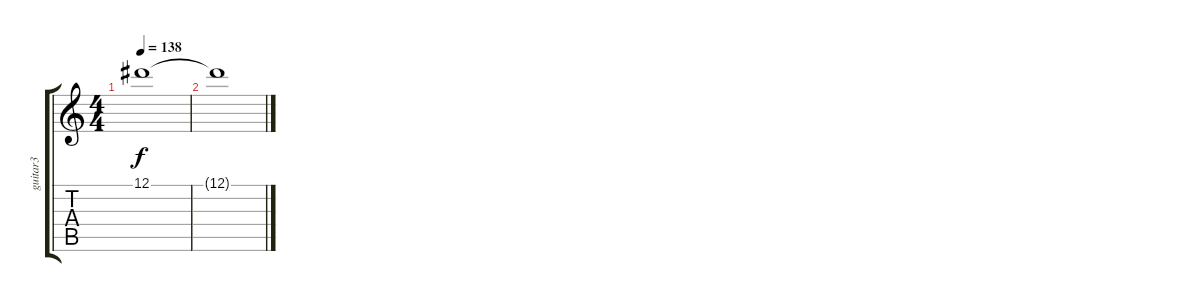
\track ("guitar3" "guitar3") {instrument electricguitarclean}
\staff {score tabs}
\tuning (Eb4 Bb3 Gb3 Db3 Ab2 Eb2) {hide}
\ts (4 4)
\tempo 138
\clef g2
\ks c
12.1{t}.1{dy f} |
12.1{t}.1
